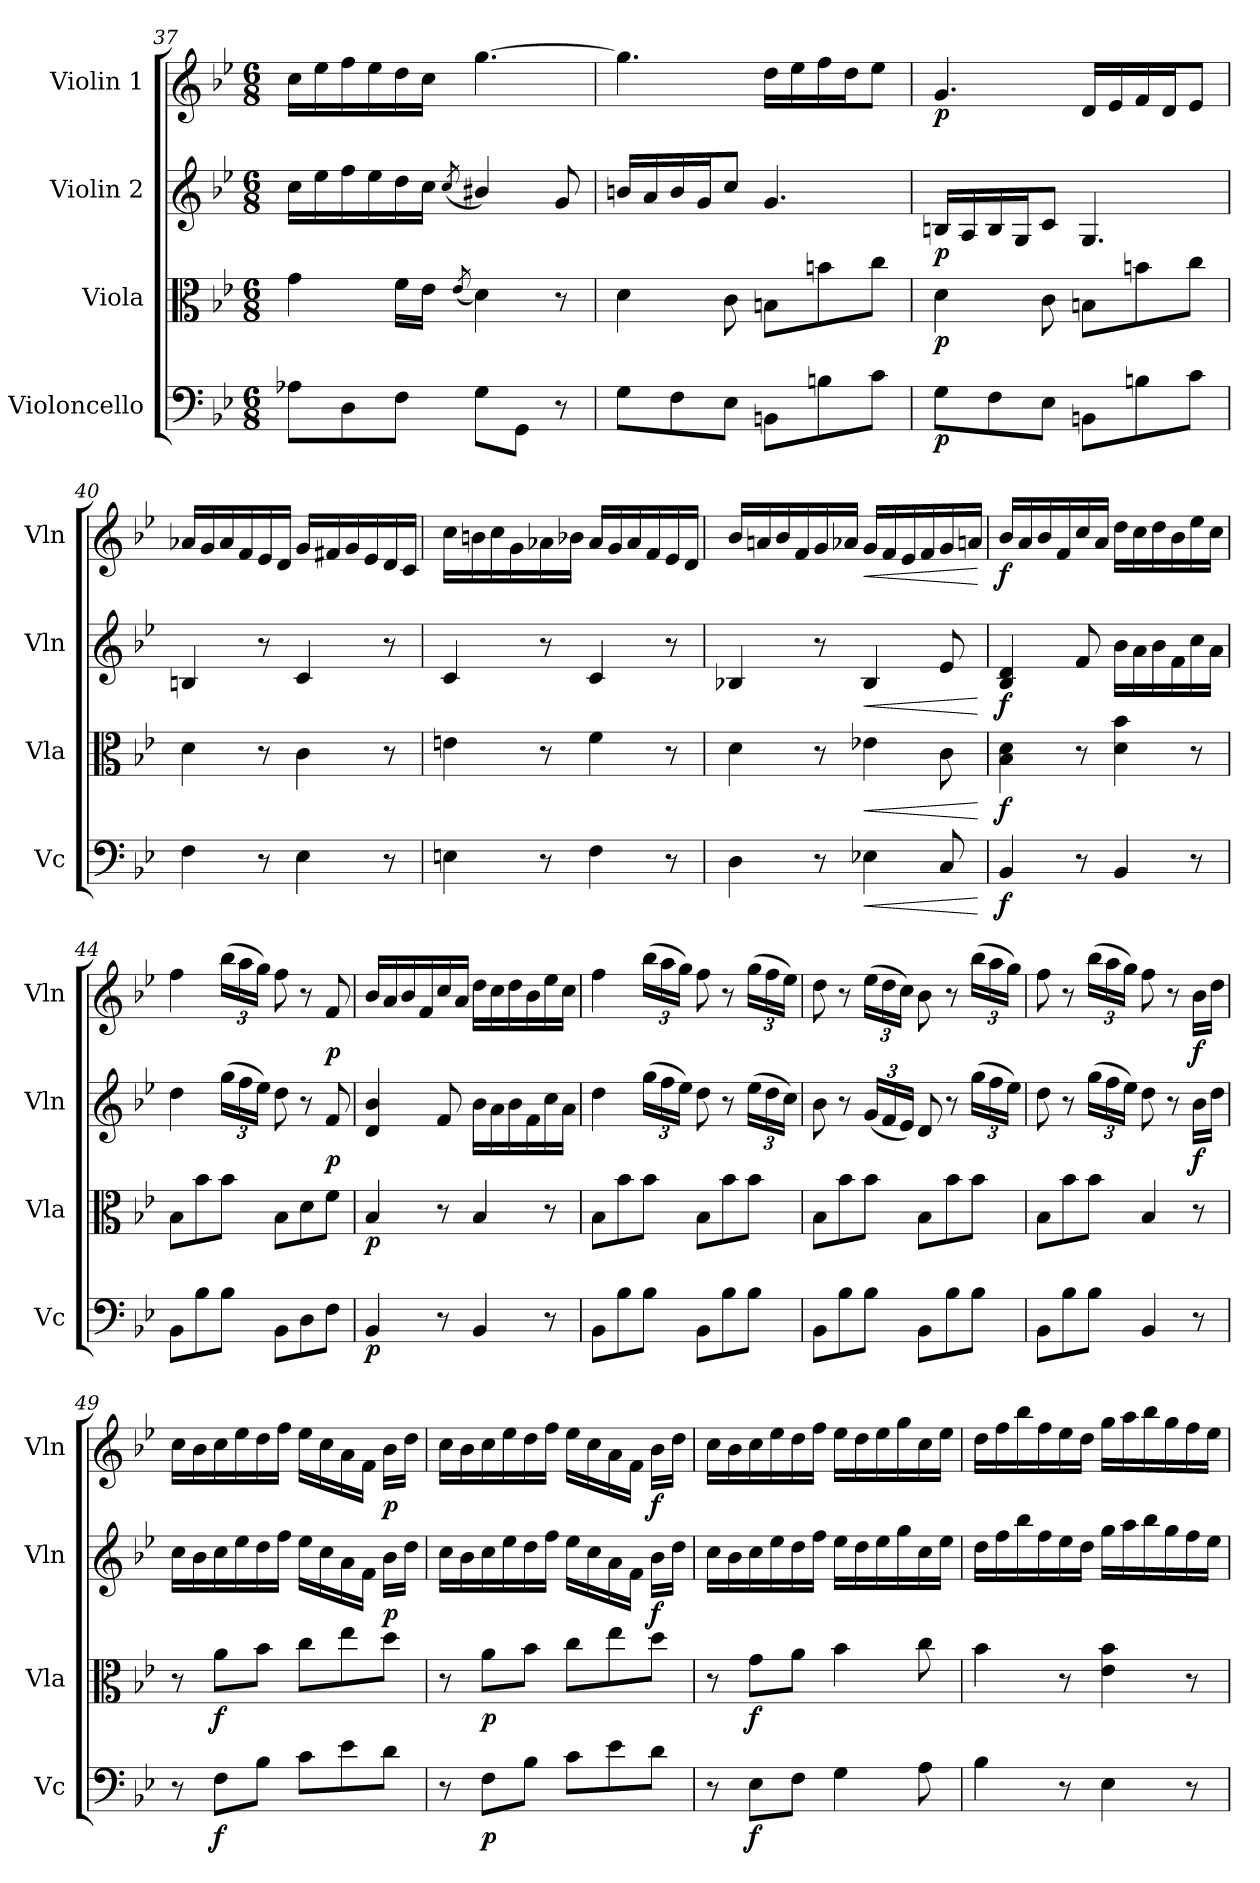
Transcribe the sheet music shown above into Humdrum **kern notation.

**kern	**dynam	**kern	**dynam	**kern	**dynam	**kern	**dynam
*part4	*part4	*part3	*part3	*part2	*part2	*part1	*part1
*staff4	*staff4	*staff3	*staff3	*staff2	*staff2	*staff1	*staff1
*I"Violoncello	*	*I"Viola	*	*I"Violin 2	*	*I"Violin 1	*
*I'Vc	*	*I'Vla	*	*I'Vln	*	*I'Vln	*
!!LO:PB:g=z
*clefF4	*	*clefC3	*	*clefG2	*	*clefG2	*
*k[b-e-]	*	*k[b-e-]	*	*k[b-e-]	*	*k[b-e-]	*
*M6/8	*	*M6/8	*	*M6/8	*	*M6/8	*
=37	=37	=37	=37	=37	=37	=37	=37
8A-X\L	.	4g\	.	16cc\LL	.	16cc\LL	.
.	.	.	.	16ee-\	.	16ee-\	.
8D\	.	.	.	16ff\	.	16ff\	.
.	.	.	.	16ee-\	.	16ee-\	.
8F\J	.	16f\LL	.	16dd\	.	16dd\	.
.	.	16e-\JJ	.	16cc\JJ	.	16cc\JJ	.
.	.	(8qe-/	.	(8qcc/	.	.	.
8G\L	.	4d\)	.	4b#X/)	.	[4.gg\	.
8GG\J	.	.	.	.	.	.	.
8r	.	8r	.	8g/	.	.	.
!!LO:PB:g=z
=38	=38	=38	=38	=38	=38	=38	=38
8G\L	.	4d\	.	16bn/LL	.	4.gg\]	.
.	.	.	.	16a/	.	.	.
8F\	.	.	.	16b/	.	.	.
.	.	.	.	16g/J	.	.	.
8E-\J	.	8c\	.	8cc/J	.	.	.
8BBn\L	.	8Bn\L	.	4.g/	.	16dd\LL	.
.	.	.	.	.	.	16ee-\	.
8Bn\	.	8bn\	.	.	.	16ff\	.
.	.	.	.	.	.	16dd\J	.
8c\J	.	8cc\J	.	.	.	8ee-\J	.
=39	=39	=39	=39	=39	=39	=39	=39
!	!LO:DY:b	!	!LO:DY:b	!	!LO:DY:b	!	!LO:DY:b
8G\L	p	4d\	p	16Bn/LL	p	4.g/	p
.	.	.	.	16A/	.	.	.
8F\	.	.	.	16B/	.	.	.
.	.	.	.	16G/J	.	.	.
8E-\J	.	8c\	.	8c/J	.	.	.
8BBn\L	.	8Bn\L	.	4.G/	.	16d/LL	.
.	.	.	.	.	.	16e-/	.
8Bn\	.	8bn\	.	.	.	16f/	.
.	.	.	.	.	.	16d/J	.
8c\J	.	8cc\J	.	.	.	8e-/J	.
=40	=40	=40	=40	=40	=40	=40	=40
4F\	.	4d\	.	4Bn/	.	16a-X/LL	.
.	.	.	.	.	.	16g/	.
.	.	.	.	.	.	16a-/	.
.	.	.	.	.	.	16f/	.
8r	.	8r	.	8r	.	16e-/	.
.	.	.	.	.	.	16d/JJ	.
4E-\	.	4c\	.	4c/	.	16g/LL	.
.	.	.	.	.	.	16f#X/	.
.	.	.	.	.	.	16g/	.
.	.	.	.	.	.	16e-/	.
8r	.	8r	.	8r	.	16d/	.
.	.	.	.	.	.	16c/JJ	.
!!LO:LB:g=z
=41	=41	=41	=41	=41	=41	=41	=41
4En\	.	4en\	.	4c/	.	16cc\LL	.
.	.	.	.	.	.	16bn\	.
.	.	.	.	.	.	16cc\	.
.	.	.	.	.	.	16g\	.
8r	.	8r	.	8r	.	16a-X\	.
.	.	.	.	.	.	16b-X\JJ	.
4F\	.	4f\	.	4c/	.	16a-/LL	.
.	.	.	.	.	.	16g/	.
.	.	.	.	.	.	16a-/	.
.	.	.	.	.	.	16f/	.
8r	.	8r	.	8r	.	16e-/	.
.	.	.	.	.	.	16d/JJ	.
=42	=42	=42	=42	=42	=42	=42	=42
4D\	.	4d\	.	4B-X/	.	16b-/LL	.
.	.	.	.	.	.	16an/	.
.	.	.	.	.	.	16b-/	.
.	.	.	.	.	.	16f/	.
8r	.	8r	.	8r	.	16g/	.
.	.	.	.	.	.	16a-X/JJ	.
!	!LO:HP:b	!	!LO:HP:b	!	!LO:HP:b	!	!LO:HP:b
4E-X\	<	4e-X\	<	4B-/	<	16g/LL	<
.	.	.	.	.	.	16f/	.
.	.	.	.	.	.	16e-/	.
.	.	.	.	.	.	16f/	.
8C/	.	8c\	.	8e-/	.	16g/	.
.	.	.	.	.	.	16an/JJ	.
.	[	.	[	.	[	.	[
=43	=43	=43	=43	=43	=43	=43	=43
!	!LO:DY:b	!	!LO:DY:b	!	!LO:DY:b	!	!LO:DY:b
4BB-/	f	4B-\ 4d\	f	4B-/ 4d/	f	16b-/LL	f
.	.	.	.	.	.	16a/	.
.	.	.	.	.	.	16b-/	.
.	.	.	.	.	.	16f/	.
8r	.	8r	.	8f/	.	16cc/	.
.	.	.	.	.	.	16a/JJ	.
4BB-/	.	4d\ 4b-\	.	16b-\LL	.	16dd\LL	.
.	.	.	.	16a\	.	16cc\	.
.	.	.	.	16b-\	.	16dd\	.
.	.	.	.	16f\	.	16b-\	.
8r	.	8r	.	16cc\	.	16ee-\	.
.	.	.	.	16a\JJ	.	16cc\JJ	.
!!LO:LB:g=z
=44	=44	=44	=44	=44	=44	=44	=44
8BB-\L	.	8B-\L	.	4dd\	.	4ff\	.
8B-\	.	8b-\	.	.	.	.	.
*	*	*	*	*Xbrackettup	*	*Xbrackettup	*
8B-\J	.	8b-\J	.	(24gg\LL	.	(24bb-\LL	.
.	.	.	.	24ff\	.	24aa\	.
.	.	.	.	24ee-\JJ)	.	24gg\JJ)	.
8BB-\L	.	8B-\L	.	8dd\	.	8ff\	.
8D\	.	8d\	.	8r	.	8r	.
!	!	!	!	!	!LO:DY:b	!	!LO:DY:b
8F\J	.	8f\J	.	8f/	p	8f/	p
!!LO:LB:g=z
=45	=45	=45	=45	=45	=45	=45	=45
!	!LO:DY:b	!	!LO:DY:b	!	!	!	!
4BB-/	p	4B-/	p	4d/ 4b-/	.	16b-/LL	.
.	.	.	.	.	.	16a/	.
.	.	.	.	.	.	16b-/	.
.	.	.	.	.	.	16f/	.
8r	.	8r	.	8f/	.	16cc/	.
.	.	.	.	.	.	16a/JJ	.
4BB-/	.	4B-/	.	16b-\LL	.	16dd\LL	.
.	.	.	.	16a\	.	16cc\	.
.	.	.	.	16b-\	.	16dd\	.
.	.	.	.	16f\	.	16b-\	.
8r	.	8r	.	16cc\	.	16ee-\	.
.	.	.	.	16a\JJ	.	16cc\JJ	.
=46	=46	=46	=46	=46	=46	=46	=46
8BB-\L	.	8B-\L	.	4dd\	.	4ff\	.
8B-\	.	8b-\	.	.	.	.	.
8B-\J	.	8b-\J	.	(24gg\LL	.	(24bb-\LL	.
.	.	.	.	24ff\	.	24aa\	.
.	.	.	.	24ee-\JJ)	.	24gg\JJ)	.
8BB-\L	.	8B-\L	.	8dd\	.	8ff\	.
8B-\	.	8b-\	.	8r	.	8r	.
8B-\J	.	8b-\J	.	(24ee-\LL	.	(24gg\LL	.
.	.	.	.	24dd\	.	24ff\	.
.	.	.	.	24cc\JJ)	.	24ee-\JJ)	.
=47	=47	=47	=47	=47	=47	=47	=47
8BB-\L	.	8B-\L	.	8b-\	.	8dd\	.
8B-\	.	8b-\	.	8r	.	8r	.
8B-\J	.	8b-\J	.	(24g/LL	.	(24ee-\LL	.
.	.	.	.	24f/	.	24dd\	.
.	.	.	.	24e-/JJ)	.	24cc\JJ)	.
8BB-\L	.	8B-\L	.	8d/	.	8b-\	.
8B-\	.	8b-\	.	8r	.	8r	.
8B-\J	.	8b-\J	.	(24gg\LL	.	(24bb-\LL	.
.	.	.	.	24ff\	.	24aa\	.
.	.	.	.	24ee-\JJ)	.	24gg\JJ)	.
=48	=48	=48	=48	=48	=48	=48	=48
8BB-\L	.	8B-\L	.	8dd\	.	8ff\	.
8B-\	.	8b-\	.	8r	.	8r	.
8B-\J	.	8b-\J	.	(24gg\LL	.	(24bb-\LL	.
.	.	.	.	24ff\	.	24aa\	.
.	.	.	.	24ee-\JJ)	.	24gg\JJ)	.
4BB-/	.	4B-/	.	8dd\	.	8ff\	.
.	.	.	.	8r	.	8r	.
!	!	!	!	!	!LO:DY:b	!	!LO:DY:b
8r	.	8r	.	16b-\LL	f	16b-\LL	f
.	.	.	.	16dd\JJ	.	16dd\JJ	.
!!LO:LB:g=z
=49	=49	=49	=49	=49	=49	=49	=49
8r	.	8r	.	16cc\LL	.	16cc\LL	.
.	.	.	.	16b-\	.	16b-\	.
!	!LO:DY:b	!	!LO:DY:b	!	!	!	!
8F\L	f	8a\L	f	16cc\	.	16cc\	.
.	.	.	.	16ee-\	.	16ee-\	.
8B-\J	.	8b-\J	.	16dd\	.	16dd\	.
.	.	.	.	16ff\JJ	.	16ff\JJ	.
8c\L	.	8cc\L	.	16ee-\LL	.	16ee-\LL	.
.	.	.	.	16cc\	.	16cc\	.
8e-\	.	8ee-\	.	16a\	.	16a\	.
.	.	.	.	16f\JJ	.	16f\JJ	.
!	!	!	!	!	!LO:DY:b	!	!LO:DY:b
8d\J	.	8dd\J	.	16b-\LL	p	16b-\LL	p
.	.	.	.	16dd\JJ	.	16dd\JJ	.
=50	=50	=50	=50	=50	=50	=50	=50
8r	.	8r	.	16cc\LL	.	16cc\LL	.
.	.	.	.	16b-\	.	16b-\	.
!	!LO:DY:b	!	!LO:DY:b	!	!	!	!
8F\L	p	8a\L	p	16cc\	.	16cc\	.
.	.	.	.	16ee-\	.	16ee-\	.
8B-\J	.	8b-\J	.	16dd\	.	16dd\	.
.	.	.	.	16ff\JJ	.	16ff\JJ	.
8c\L	.	8cc\L	.	16ee-\LL	.	16ee-\LL	.
.	.	.	.	16cc\	.	16cc\	.
8e-\	.	8ee-\	.	16a\	.	16a\	.
.	.	.	.	16f\JJ	.	16f\JJ	.
!	!	!	!	!	!LO:DY:b	!	!LO:DY:b
8d\J	.	8dd\J	.	16b-\LL	f	16b-\LL	f
.	.	.	.	16dd\JJ	.	16dd\JJ	.
=51	=51	=51	=51	=51	=51	=51	=51
8r	.	8r	.	16cc\LL	.	16cc\LL	.
.	.	.	.	16b-\	.	16b-\	.
!	!LO:DY:b	!	!LO:DY:b	!	!	!	!
8E-\L	f	8g\L	f	16cc\	.	16cc\	.
.	.	.	.	16ee-\	.	16ee-\	.
8F\J	.	8a\J	.	16dd\	.	16dd\	.
.	.	.	.	16ff\JJ	.	16ff\JJ	.
4G\	.	4b-\	.	16ee-\LL	.	16ee-\LL	.
.	.	.	.	16dd\	.	16dd\	.
.	.	.	.	16ee-\	.	16ee-\	.
.	.	.	.	16gg\	.	16gg\	.
8A\	.	8cc\	.	16cc\	.	16cc\	.
.	.	.	.	16ee-\JJ	.	16ee-\JJ	.
!!LO:LB:g=z
=52	=52	=52	=52	=52	=52	=52	=52
4B-\	.	4b-\	.	16dd\LL	.	16dd\LL	.
.	.	.	.	16ff\	.	16ff\	.
.	.	.	.	16bb-\	.	16bb-\	.
.	.	.	.	16ff\	.	16ff\	.
8r	.	8r	.	16ee-\	.	16ee-\	.
.	.	.	.	16dd\JJ	.	16dd\JJ	.
4E-\	.	4e-\ 4b-\	.	16gg\LL	.	16gg\LL	.
.	.	.	.	16aa\	.	16aa\	.
.	.	.	.	16bb-\	.	16bb-\	.
.	.	.	.	16gg\	.	16gg\	.
8r	.	8r	.	16ff\	.	16ff\	.
.	.	.	.	16ee-\JJ	.	16ee-\JJ	.
=	=	=	=	=	=	=	=
*-	*-	*-	*-	*-	*-	*-	*-
